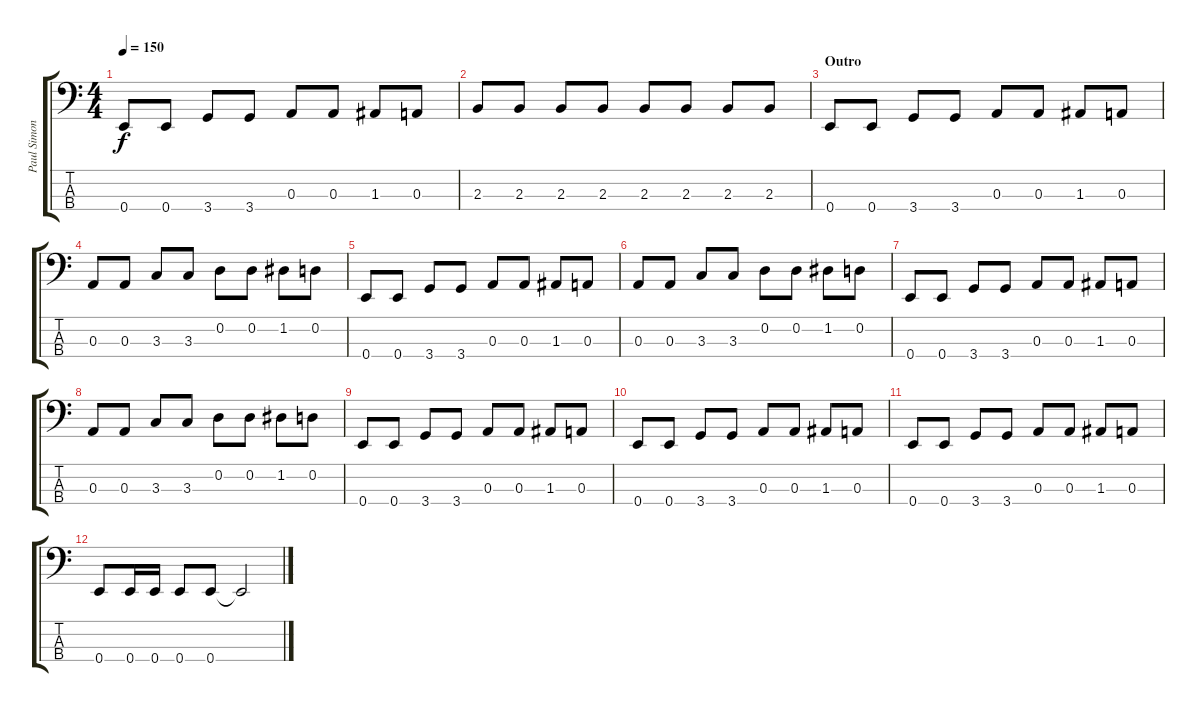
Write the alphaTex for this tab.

\track ("Paul Simonon - Bass" "Paul Simon") {instrument electricbassfinger}
\staff {score tabs}
\tuning (G2 D2 A1 E1) {hide}
\ts (4 4)
\tempo 150
\clef f4
\ks c
0.4.8{dy f} 0.4.8 3.4.8 3.4.8 0.3.8 0.3.8 1.3.8 0.3.8 |
2.3.8 2.3.8 2.3.8 2.3.8 2.3.8 2.3.8 2.3.8 2.3.8 |
\section ("" "Outro")
0.4.8 0.4.8 3.4.8 3.4.8 0.3.8 0.3.8 1.3.8 0.3.8 |
0.3.8 0.3.8 3.3.8 3.3.8 0.2.8 0.2.8 1.2.8 0.2.8 |
0.4.8 0.4.8 3.4.8 3.4.8 0.3.8 0.3.8 1.3.8 0.3.8 |
0.3.8 0.3.8 3.3.8 3.3.8 0.2.8 0.2.8 1.2.8 0.2.8 |
0.4.8 0.4.8 3.4.8 3.4.8 0.3.8 0.3.8 1.3.8 0.3.8 |
0.3.8 0.3.8 3.3.8 3.3.8 0.2.8 0.2.8 1.2.8 0.2.8 |
0.4.8 0.4.8 3.4.8 3.4.8 0.3.8 0.3.8 1.3.8 0.3.8 |
0.4.8 0.4.8 3.4.8 3.4.8 0.3.8 0.3.8 1.3.8 0.3.8 |
0.4.8 0.4.8 3.4.8 3.4.8 0.3.8 0.3.8 1.3.8 0.3.8 |
0.4.8 0.4.16 0.4.16 0.4.8 0.4.8 0.4{t}.2
